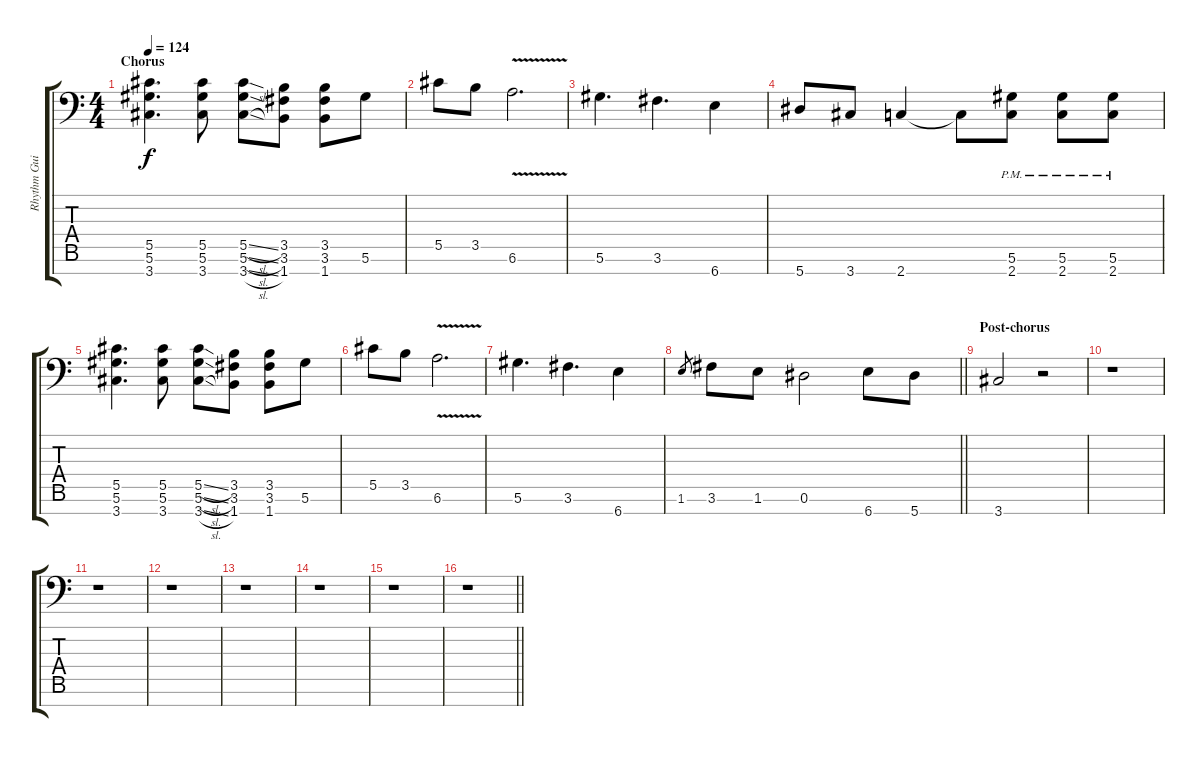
\track ("Rhythm Guitar (left)" "Rhythm Gui") {instrument distortionguitar}
\staff {score tabs}
\tuning (Eb4 Bb3 Gb3 Db3 Ab2 Eb2 Bb1) {hide}
\ts (4 4)
\section ("" "Chorus")
\tempo 124
\clef f4
\ks c
(5.5 5.6 3.7).4{d dy f} (5.5 5.6 3.7).8 (5.5{sl} 5.6{sl} 3.7{sl}).8 (3.5 3.6 1.7).8 (3.5 3.6 1.7).8 5.6.8 |
5.5.8 3.5.8 6.6{v}.2{d} |
5.6.4{d} 3.6.4{d} 6.7.4 |
5.7.8 3.7.8 2.7.4 2.7{t}.8 (5.6{pm} 2.7{pm}).8 (5.6{pm} 2.7{pm}).8 (5.6{pm} 2.7{pm}).8 |
(5.5 5.6 3.7).4{d} (5.5 5.6 3.7).8 (5.5{sl} 5.6{sl} 3.7{sl}).8 (3.5 3.6 1.7).8 (3.5 3.6 1.7).8 5.6.8 |
5.5.8 3.5.8 6.6{v}.2{d} |
5.6.4{d} 3.6.4{d} 6.7.4 |
\barLineRight lightlight
1.6.8{gr} 3.6.8 1.6.8 0.6.2 6.7.8 5.7.8 |
\section ("" "Post-chorus")
3.7.2 r.2 |
r.1 |
r.1 |
r.1 |
r.1 |
r.1 |
r.1 |
\barLineRight lightlight
r.1
